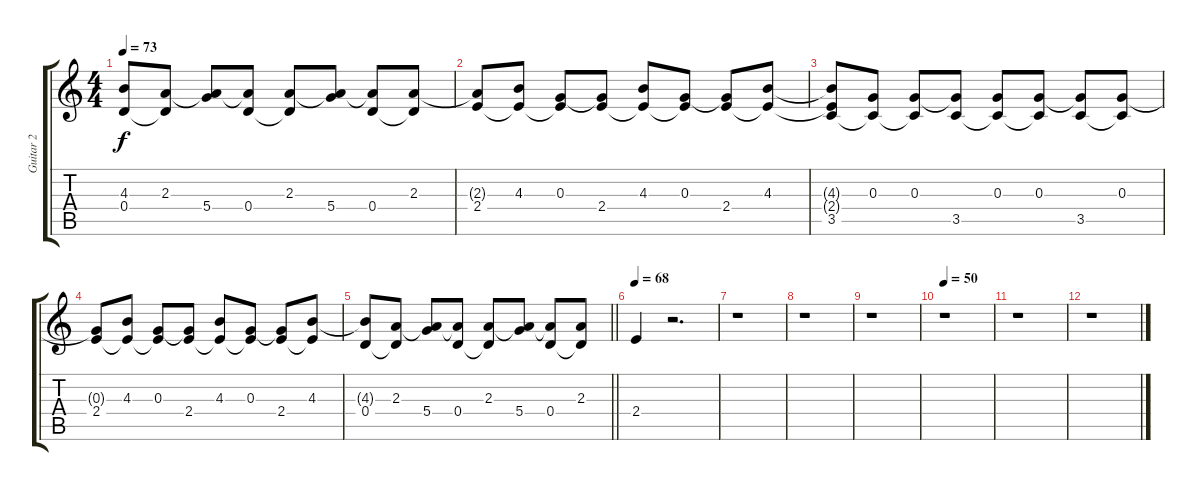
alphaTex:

\track ("Guitar 2" "Guitar 2") {instrument distortionguitar}
\staff {score tabs}
\tuning (E4 B3 G3 D3 A2 E2) {hide}
\ts (4 4)
\tempo 73
\clef g2
\ks c
(4.3{t} 0.4).8{dy f} (2.3 0.4{t}).8 (2.3{t} 5.4).8 (2.3{t} 0.4).8 (2.3 0.4{t}).8 (2.3{t} 5.4).8 (2.3{t} 0.4).8 (2.3 0.4{t}).8 |
(2.3{t} 2.4).8 (4.3 2.4{t}).8 (0.3 2.4{t}).8 (0.3{t} 2.4).8 (4.3 2.4{t}).8 (0.3 2.4{t}).8 (0.3{t} 2.4).8 (4.3 2.4{t}).8 |
(4.3{t} 2.4{t} 3.5).8 (0.3 3.5{t}).8 (0.3 3.5{t}).8 (0.3{t} 3.5).8 (0.3 3.5{t}).8 (0.3 3.5{t}).8 (0.3{t} 3.5).8 (0.3 3.5{t}).8 |
(0.3{t} 2.4).8 (4.3 2.4{t}).8 (0.3 2.4{t}).8 (0.3{t} 2.4).8 (4.3 2.4{t}).8 (0.3 2.4{t}).8 (0.3{t} 2.4).8 (4.3 2.4{t}).8 |
\barLineRight lightlight
(4.3{t} 0.4).8 (2.3 0.4{t}).8 (2.3{t} 5.4).8 (2.3{t} 0.4).8 (2.3 0.4{t}).8{volume 0} (2.3{t} 5.4).8 (2.3{t} 0.4).8 (2.3 0.4{t}).8 |
\section ("" "")
\tempo 68
2.4.4 r.2{d} |
r.1 |
r.1 |
r.1 |
\tempo 50
r.1 |
r.1 |
r.1
